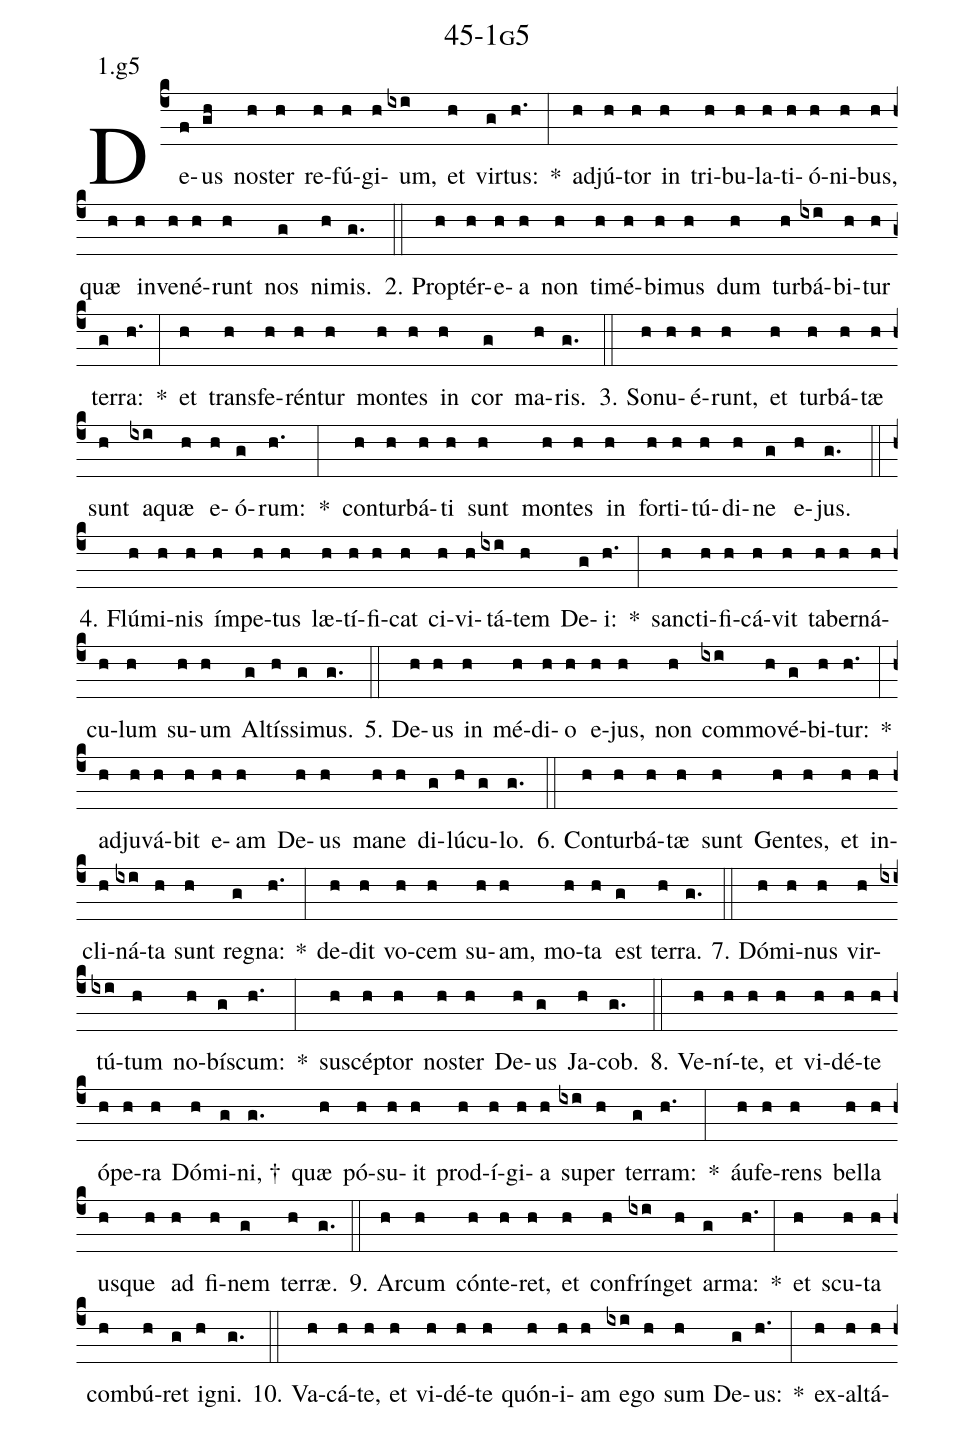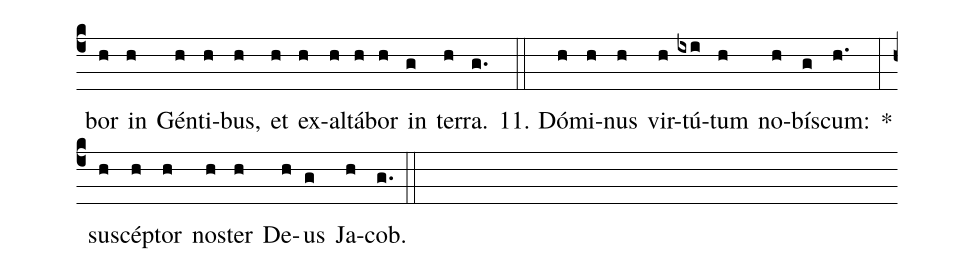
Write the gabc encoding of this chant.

name: 45-1g5;
annotation: 1.g5;
%%
(c4)De(f)us(gh) nos(h)ter(h) re(h)fú(h)gi(h)um,(ixi) et(h) vir(g)tus:(h.) *(:) ad(h)jú(h)tor(h) in(h) tri(h)bu(h)la(h)ti(h)ó(h)ni(h)bus,(h) quæ(h) in(h)ve(h)né(h)runt(h) nos(g) ni(h)mis.(g.) (::)
2. Prop(h)tér(h)e(h)a(h) non(h) ti(h)mé(h)bi(h)mus(h) dum(h) tur(h)bá(ixi)bi(h)tur(h) ter(g)ra:(h.) *(:) et(h) trans(h)fe(h)rén(h)tur(h) mon(h)tes(h) in(h) cor(g) ma(h)ris.(g.) (::)
3. So(h)nu(h)é(h)runt,(h) et(h) tur(h)bá(h)tæ(h) sunt(h) a(ixi)quæ(h) e(h)ó(g)rum:(h.) *(:) con(h)tur(h)bá(h)ti(h) sunt(h) mon(h)tes(h) in(h) for(h)ti(h)tú(h)di(h)ne(g) e(h)jus.(g.) (::)
4. Flú(h)mi(h)nis(h) ím(h)pe(h)tus(h) læ(h)tí(h)fi(h)cat(h) ci(h)vi(h)tá(ixi)tem(h) De(g)i:(h.) *(:) sanc(h)ti(h)fi(h)cá(h)vit(h) ta(h)ber(h)ná(h)cu(h)lum(h) su(h)um(h) Al(g)tís(h)si(g)mus.(g.) (::)
5. De(h)us(h) in(h) mé(h)di(h)o(h) e(h)jus,(h) non(h) com(ixi)mo(h)vé(g)bi(h)tur:(h.) *(:) ad(h)ju(h)vá(h)bit(h) e(h)am(h) De(h)us(h) ma(h)ne(h) di(g)lú(h)cu(g)lo.(g.) (::)
6. Con(h)tur(h)bá(h)tæ(h) sunt(h) Gen(h)tes,(h) et(h) in(h)cli(h)ná(ixi)ta(h) sunt(h) re(g)gna:(h.) *(:) de(h)dit(h) vo(h)cem(h) su(h)am,(h) mo(h)ta(h) est(g) ter(h)ra.(g.) (::)
7. Dó(h)mi(h)nus(h) vir(h)tú(ixi)tum(h) no(h)bís(g)cum:(h.) *(:) su(h)scép(h)tor(h) nos(h)ter(h) De(h)us(g) Ja(h)cob.(g.) (::)
8. Ve(h)ní(h)te,(h) et(h) vi(h)dé(h)te(h) ó(h)pe(h)ra(h) Dó(h)mi(g)ni, †(g.) quæ(h) pó(h)su(h)it(h) prod(h)í(h)gi(h)a(h) su(ixi)per(h) ter(g)ram:(h.) *(:) áu(h)fe(h)rens(h) bel(h)la(h) us(h)que(h) ad(h) fi(h)nem(g) ter(h)ræ.(g.) (::)
9. Ar(h)cum(h) cón(h)te(h)ret,(h) et(h) con(h)frín(ixi)get(h) ar(g)ma:(h.) *(:) et(h) scu(h)ta(h) com(h)bú(h)ret(g) i(h)gni.(g.) (::)
10. Va(h)cá(h)te,(h) et(h) vi(h)dé(h)te(h) quón(h)i(h)am(h) e(ixi)go(h) sum(h) De(g)us:(h.) *(:) ex(h)al(h)tá(h)bor(h) in(h) Gén(h)ti(h)bus,(h) et(h) ex(h)al(h)tá(h)bor(h) in(g) ter(h)ra.(g.) (::)
11. Dó(h)mi(h)nus(h) vir(h)tú(ixi)tum(h) no(h)bís(g)cum:(h.) *(:) su(h)scép(h)tor(h) nos(h)ter(h) De(h)us(g) Ja(h)cob.(g.) (::)
